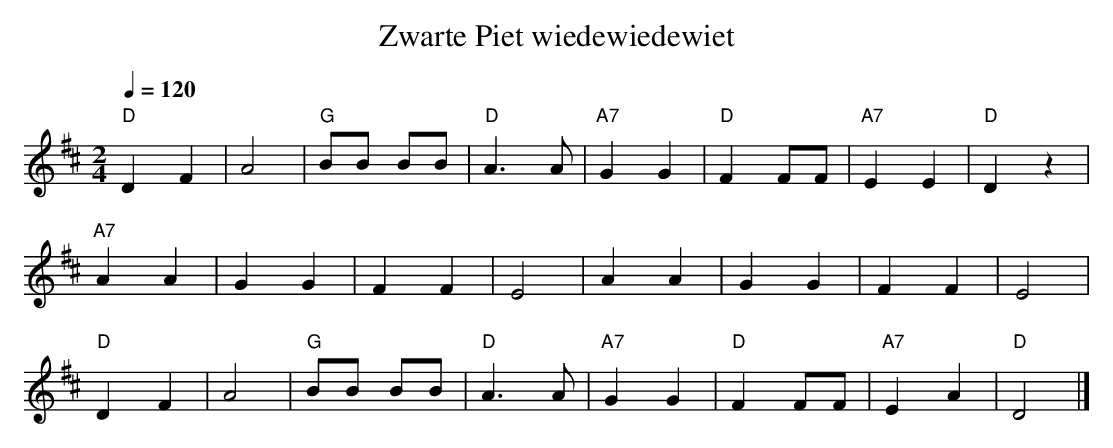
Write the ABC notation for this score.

X:1
T:Zwarte Piet wiedewiedewiet
Q:1/4=120
M:2/4
L:1/8
K:D
"D"D2 F2 | A4 | "G"BB BB | "D"A3 A | "A7"G2 G2 | "D"F2 FF | "A7"E2 E2 | "D"D2 z2 |
"A7"A2 A2 | G2 G2 | F2 F2 | E4 | A2 A2 | G2 G2 | F2 F2 | E4 |
"D"D2 F2 | A4 | "G"BB BB | "D"A3 A | "A7"G2 G2 | "D"F2 FF | "A7"E2 A2 | "D"D4 |]
